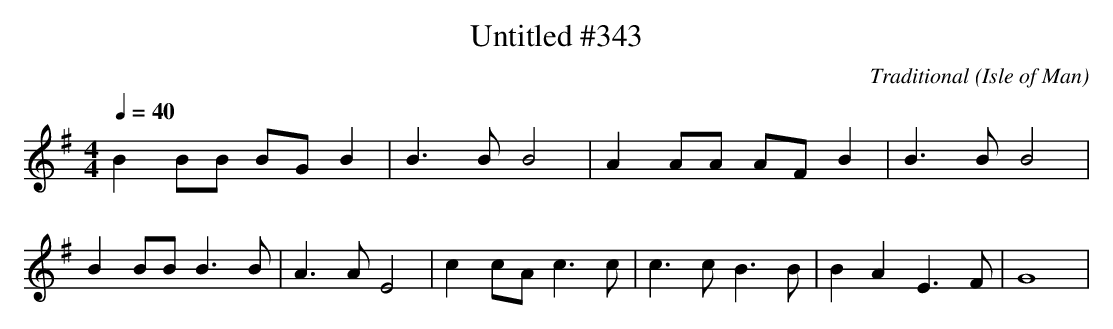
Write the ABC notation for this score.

X:1
T:Untitled #343
C:Traditional
O:Isle of Man
M:4/4
L:1/4
Q:40
K:G
B B/B/ B/G/ B|B>B B2|A A/A/ A/F/ B|B>B B2|
B B/B/ B>B|A>A E2|c c/A/ c>c|c>c B>B|B A E>F|G4|
